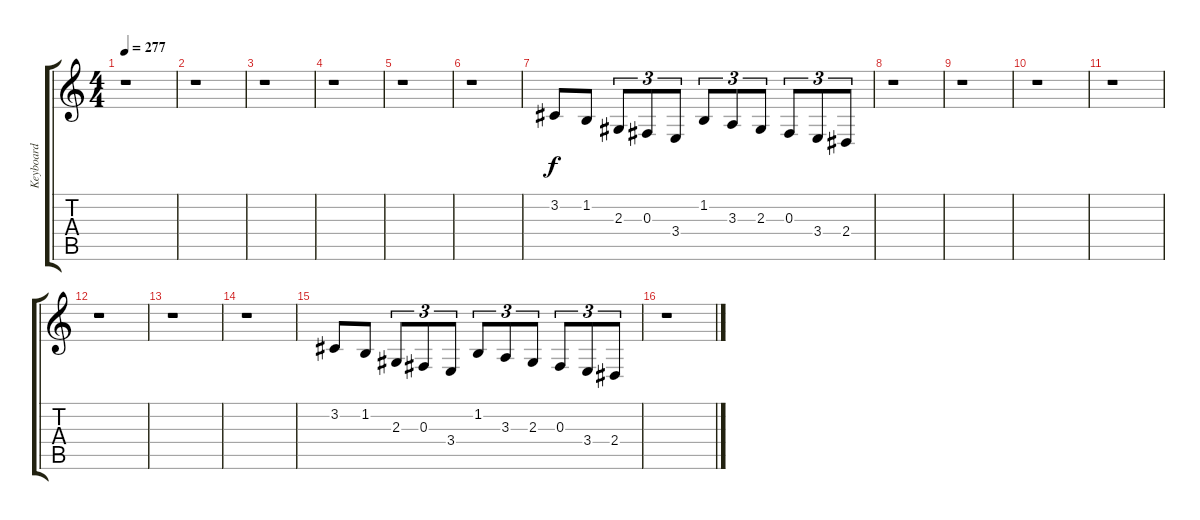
\track ("Keyboard" "Keyboard") {instrument lead2sawtooth}
\staff {score tabs}
\tuning (Eb4 Bb3 Gb3 Db3 Ab2 Eb2) {hide}
\ts (4 4)
\tempo 277
\clef g2
\ks c
r.1{dy f instrument lead2sawtooth} |
r.1 |
r.1 |
r.1 |
r.1 |
r.1 |
3.2.8 1.2.8 2.3.8{tu (3 2)} 0.3.8{tu (3 2)} 3.4.8{tu (3 2)} 1.2.8{tu (3 2)} 3.3.8{tu (3 2)} 2.3.8{tu (3 2)} 0.3.8{tu (3 2)} 3.4.8{tu (3 2)} 2.4.8{tu (3 2)} |
r.1 |
r.1 |
r.1 |
r.1 |
r.1 |
r.1 |
r.1 |
3.2.8 1.2.8 2.3.8{tu (3 2)} 0.3.8{tu (3 2)} 3.4.8{tu (3 2)} 1.2.8{tu (3 2)} 3.3.8{tu (3 2)} 2.3.8{tu (3 2)} 0.3.8{tu (3 2)} 3.4.8{tu (3 2)} 2.4.8{tu (3 2)} |
r.1
